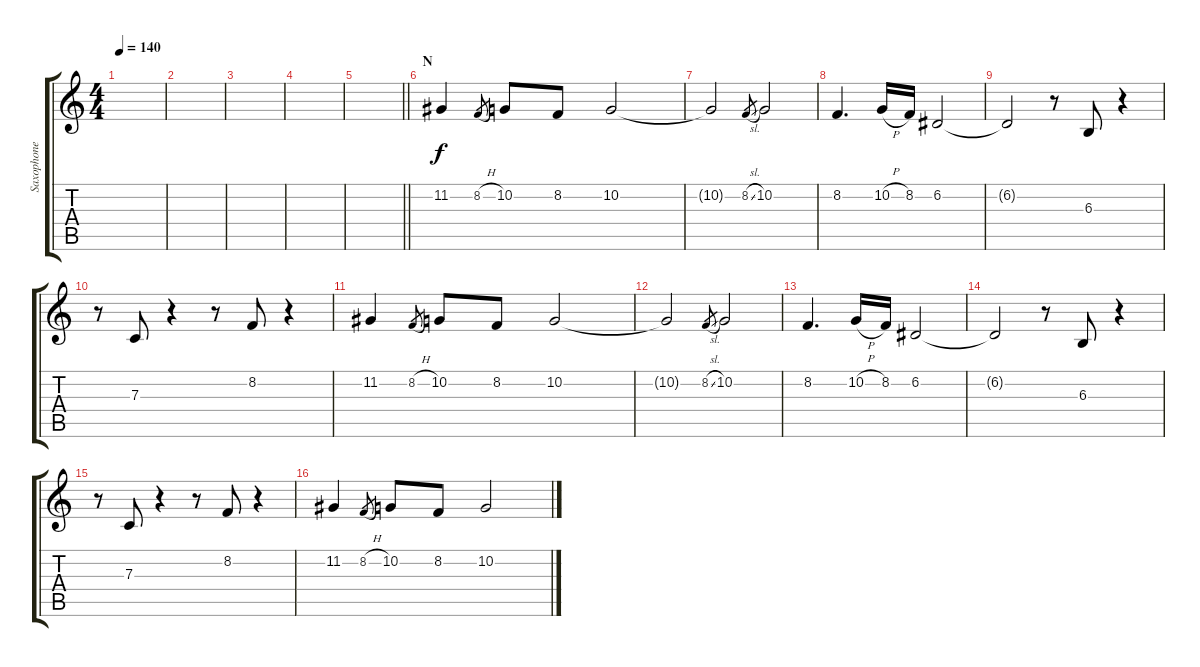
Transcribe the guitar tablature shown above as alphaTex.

\track ("Saxophone" "Saxophone") {instrument tenorsax}
\staff {score tabs}
\tuning (D4 A3 F3 C3 G2 C2) {hide}
\ts (4 4)
\tempo 140
\clef g2
\ks c
|
|
|
|
\barLineRight lightlight
|
\section ("" "N")
11.2.4 8.2{h}.8{gr} 10.2.8 8.2.8 10.2.2 |
10.2{t}.2 8.2{sl}.8{gr} 10.2.2 |
8.2.4{d} 10.2{h}.16 8.2.16 6.2.2 |
6.2{t}.2 r.8 6.3.8 r.4 |
r.8 7.3.8 r.4 r.8 8.2.8 r.4 |
11.2.4 8.2{h}.8{gr} 10.2.8 8.2.8 10.2.2 |
10.2{t}.2 8.2{sl}.8{gr} 10.2.2 |
8.2.4{d} 10.2{h}.16 8.2.16 6.2.2 |
6.2{t}.2 r.8 6.3.8 r.4 |
r.8 7.3.8 r.4 r.8 8.2.8 r.4 |
11.2.4 8.2{h}.8{gr} 10.2.8 8.2.8 10.2.2
